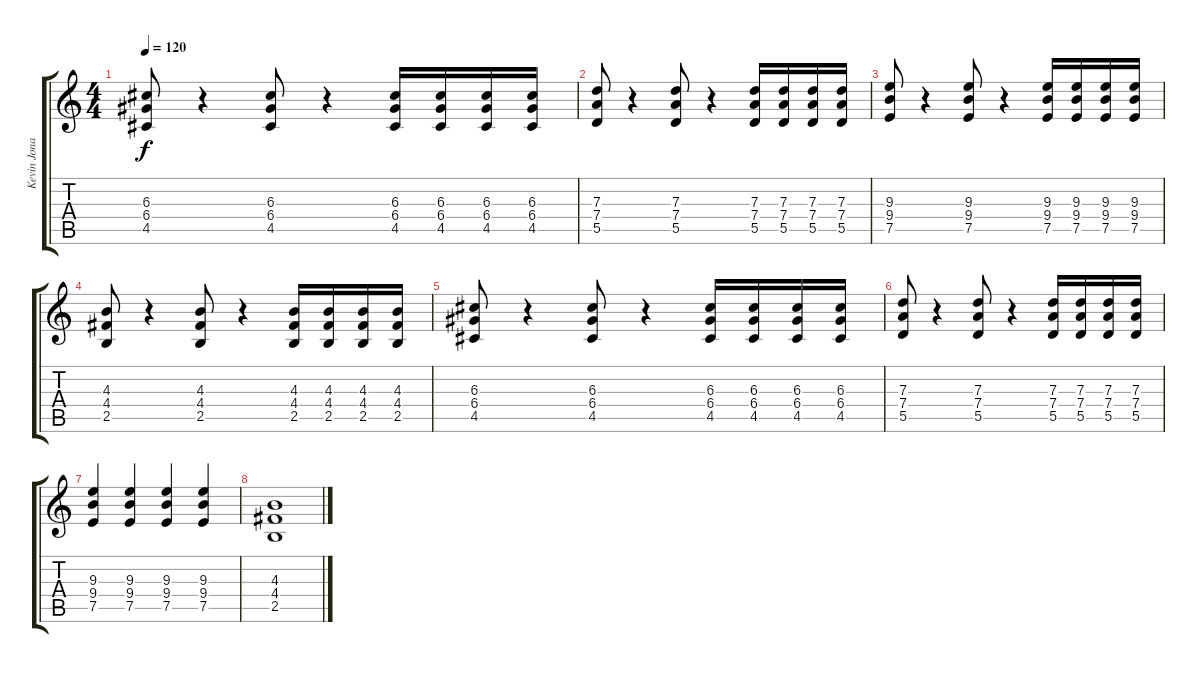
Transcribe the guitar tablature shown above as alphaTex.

\track ("Kevin Jonas (Lead)" "Kevin Jona") {instrument distortionguitar}
\staff {score tabs}
\tuning (E4 B3 G3 D3 A2 E2) {hide}
\ts (4 4)
\tempo 120
\clef g2
\ks c
(6.3 6.4 4.5).8{dy f} r.4 (6.3 6.4 4.5).8 r.4 (6.3 6.4 4.5).16 (6.3 6.4 4.5).16 (6.3 6.4 4.5).16 (6.3 6.4 4.5).16 |
(7.3 7.4 5.5).8 r.4 (7.3 7.4 5.5).8 r.4 (7.3 7.4 5.5).16 (7.3 7.4 5.5).16 (7.3 7.4 5.5).16 (7.3 7.4 5.5).16 |
(9.3 9.4 7.5).8 r.4 (9.3 9.4 7.5).8 r.4 (9.3 9.4 7.5).16 (9.3 9.4 7.5).16 (9.3 9.4 7.5).16 (9.3 9.4 7.5).16 |
(4.3 4.4 2.5).8 r.4 (4.3 4.4 2.5).8 r.4 (4.3 4.4 2.5).16 (4.3 4.4 2.5).16 (4.3 4.4 2.5).16 (4.3 4.4 2.5).16 |
(6.3 6.4 4.5).8 r.4 (6.3 6.4 4.5).8 r.4 (6.3 6.4 4.5).16 (6.3 6.4 4.5).16 (6.3 6.4 4.5).16 (6.3 6.4 4.5).16 |
(7.3 7.4 5.5).8 r.4 (7.3 7.4 5.5).8 r.4 (7.3 7.4 5.5).16 (7.3 7.4 5.5).16 (7.3 7.4 5.5).16 (7.3 7.4 5.5).16 |
(9.3 9.4 7.5).4 (9.3 9.4 7.5).4 (9.3 9.4 7.5).4 (9.3 9.4 7.5).4 |
(4.3 4.4 2.5).1
